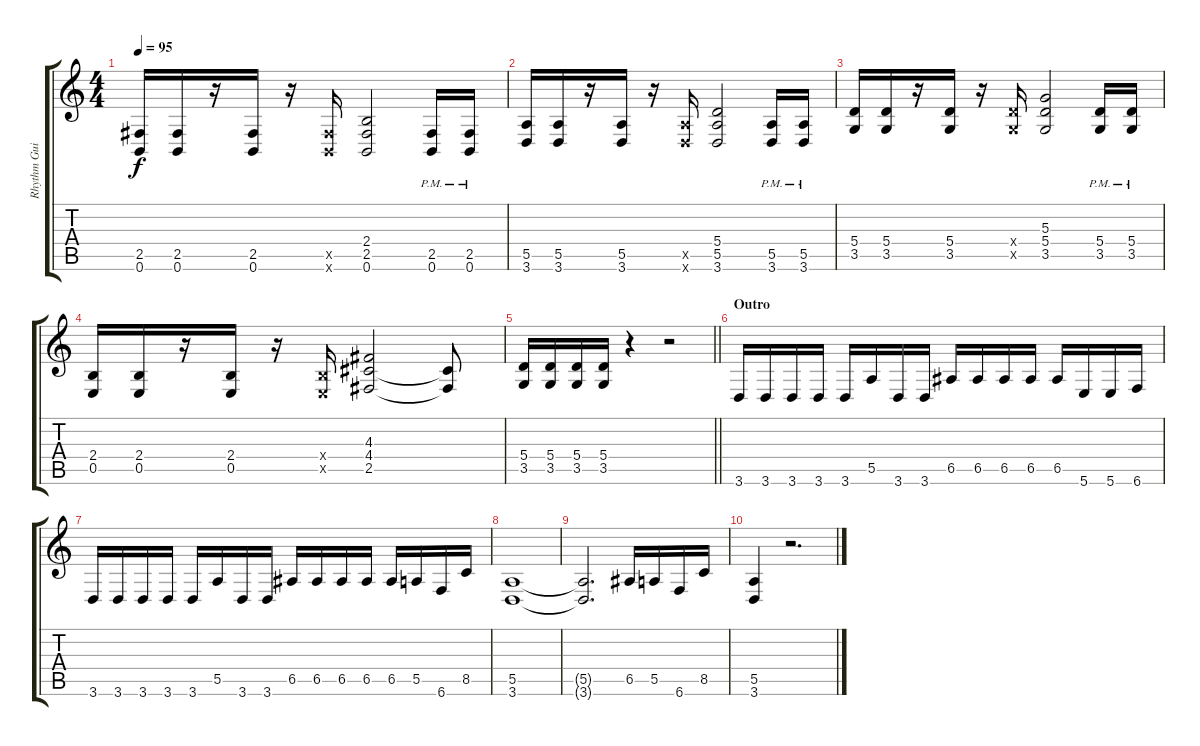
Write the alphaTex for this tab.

\track ("Rhythm Guitar (Left)" "Rhythm Gui") {instrument distortionguitar}
\staff {score tabs}
\tuning (B3 Gb3 D3 A2 E2 B1) {hide}
\ts (4 4)
\tempo 95
\clef g2
\ks c
(2.5 0.6).16{dy f} (2.5 0.6).16 r.16 (2.5 0.6).16 r.16 (2.5{x} 0.6{x}).16 (2.4 2.5 0.6).2 (2.5{pm} 0.6{pm}).16 (2.5{pm} 0.6{pm}).16 |
(5.5 3.6).16 (5.5 3.6).16 r.16 (5.5 3.6).16 r.16 (5.5{x} 3.6{x}).16 (5.4 5.5 3.6).2 (5.5{pm} 3.6{pm}).16 (5.5{pm} 3.6{pm}).16 |
(5.4 3.5).16 (5.4 3.5).16 r.16 (5.4 3.5).16 r.16 (5.4{x} 3.5{x}).16 (5.3 5.4 3.5).2 (5.4{pm} 3.5{pm}).16 (5.4{pm} 3.5{pm}).16 |
(2.4 0.5).16 (2.4 0.5).16 r.16 (2.4 0.5).16 r.16 (2.4{x} 0.5{x}).16 (4.3 4.4 2.5).2 (4.4{t} 2.5{t}).8 |
\barLineRight lightlight
(5.4 3.5).16 (5.4 3.5).16 (5.4 3.5).16 (5.4 3.5).16 r.4 r.2 |
\section ("" "Outro")
3.6.16 3.6.16 3.6.16 3.6.16 3.6.16 5.5.16 3.6.16 3.6.16 6.5.16 6.5.16 6.5.16 6.5.16 6.5.16 5.6.16 5.6.16 6.6.16 |
3.6.16 3.6.16 3.6.16 3.6.16 3.6.16 5.5.16 3.6.16 3.6.16 6.5.16 6.5.16 6.5.16 6.5.16 6.5.16 5.5.16 6.6.16 8.5.16 |
(5.5 3.6).1 |
(5.5{t} 3.6{t}).2{d} 6.5.16 5.5.16 6.6.16 8.5.16 |
(5.5 3.6).4 r.2{d}
